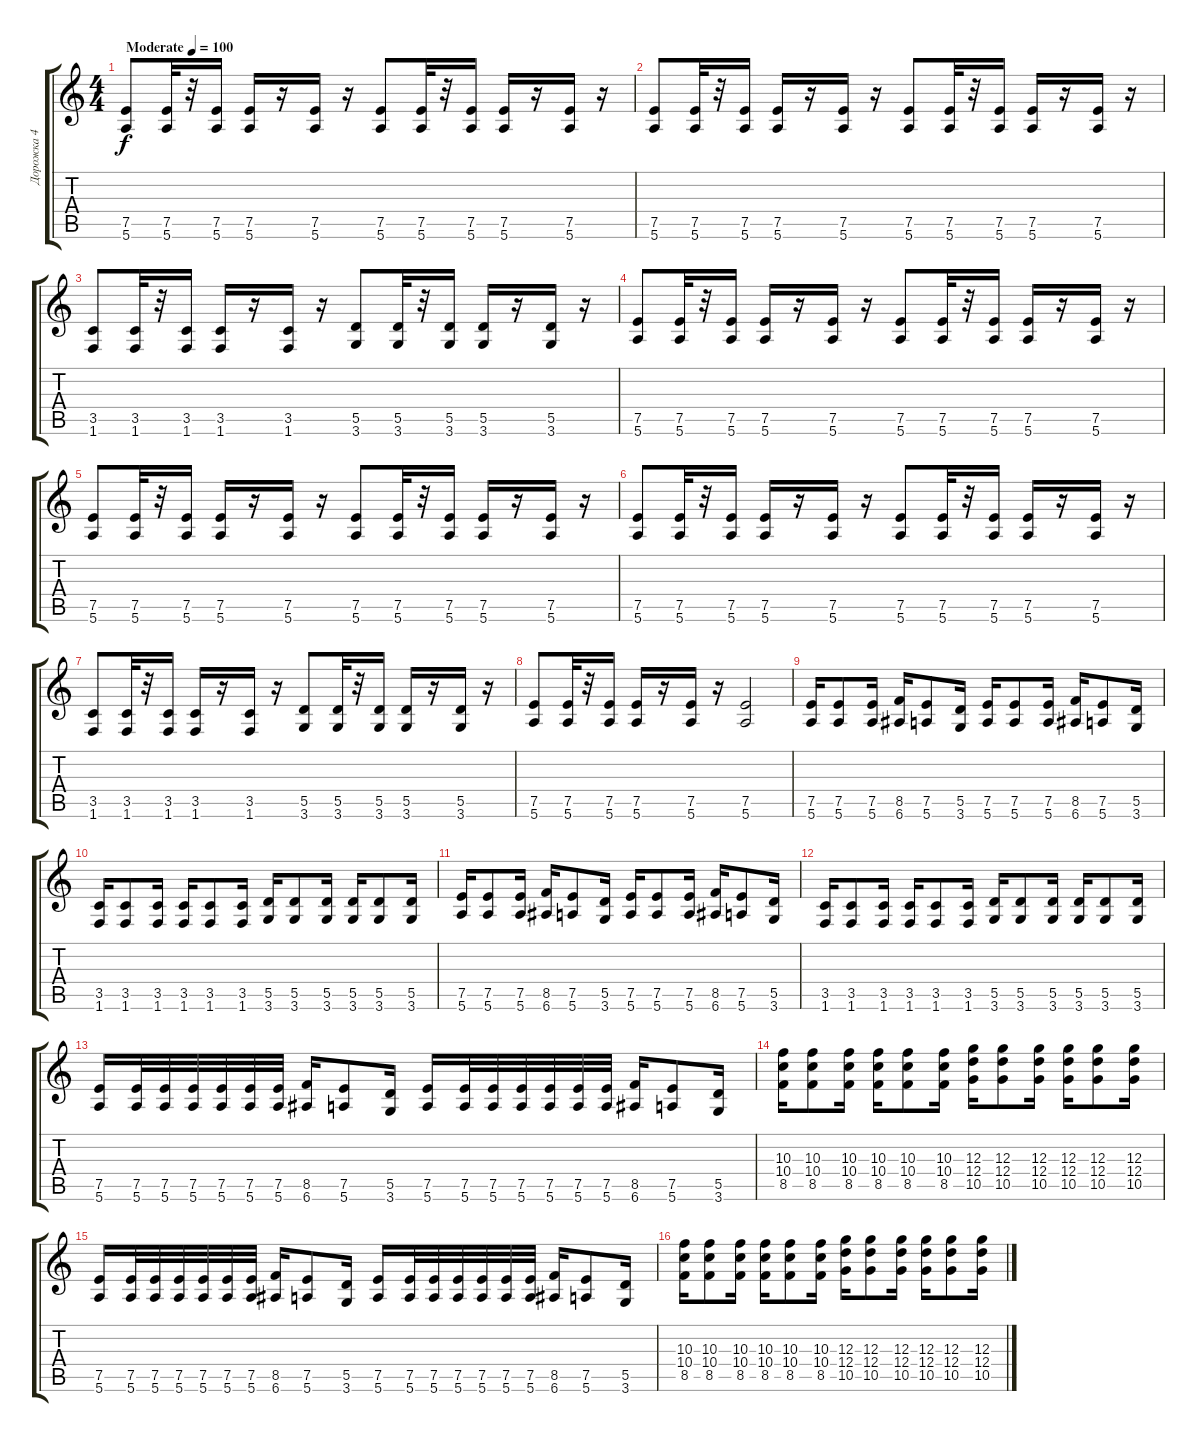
\track ("Дорожка 4" "Дорожка 4") {instrument distortionguitar}
\staff {score tabs}
\tuning (E4 B3 G3 D3 A2 E2) {hide}
\ts (4 4)
\tempo (100 "Moderate")
\clef g2
\ks c
(7.5 5.6).8{dy f instrument distortionguitar} (7.5 5.6).32 r.32 (7.5 5.6).16 (7.5 5.6).16 r.16 (7.5 5.6).16 r.16 (7.5 5.6).8 (7.5 5.6).32 r.32 (7.5 5.6).16 (7.5 5.6).16 r.16 (7.5 5.6).16 r.16 |
(7.5 5.6).8 (7.5 5.6).32 r.32 (7.5 5.6).16 (7.5 5.6).16 r.16 (7.5 5.6).16 r.16 (7.5 5.6).8 (7.5 5.6).32 r.32 (7.5 5.6).16 (7.5 5.6).16 r.16 (7.5 5.6).16 r.16 |
(3.5 1.6).8 (3.5 1.6).32 r.32 (3.5 1.6).16 (3.5 1.6).16 r.16 (3.5 1.6).16 r.16 (5.5 3.6).8 (5.5 3.6).32 r.32 (5.5 3.6).16 (5.5 3.6).16 r.16 (5.5 3.6).16 r.16 |
(7.5 5.6).8 (7.5 5.6).32 r.32 (7.5 5.6).16 (7.5 5.6).16 r.16 (7.5 5.6).16 r.16 (7.5 5.6).8 (7.5 5.6).32 r.32 (7.5 5.6).16 (7.5 5.6).16 r.16 (7.5 5.6).16 r.16 |
(7.5 5.6).8 (7.5 5.6).32 r.32 (7.5 5.6).16 (7.5 5.6).16 r.16 (7.5 5.6).16 r.16 (7.5 5.6).8 (7.5 5.6).32 r.32 (7.5 5.6).16 (7.5 5.6).16 r.16 (7.5 5.6).16 r.16 |
(7.5 5.6).8 (7.5 5.6).32 r.32 (7.5 5.6).16 (7.5 5.6).16 r.16 (7.5 5.6).16 r.16 (7.5 5.6).8 (7.5 5.6).32 r.32 (7.5 5.6).16 (7.5 5.6).16 r.16 (7.5 5.6).16 r.16 |
(3.5 1.6).8 (3.5 1.6).32 r.32 (3.5 1.6).16 (3.5 1.6).16 r.16 (3.5 1.6).16 r.16 (5.5 3.6).8 (5.5 3.6).32 r.32 (5.5 3.6).16 (5.5 3.6).16 r.16 (5.5 3.6).16 r.16 |
(7.5 5.6).8 (7.5 5.6).32 r.32 (7.5 5.6).16 (7.5 5.6).16 r.16 (7.5 5.6).16 r.16 (7.5 5.6).2 |
(7.5 5.6).16 (7.5 5.6).8 (7.5 5.6).16 (8.5 6.6).16 (7.5 5.6).8 (5.5 3.6).16 (7.5 5.6).16 (7.5 5.6).8 (7.5 5.6).16 (8.5 6.6).16 (7.5 5.6).8 (5.5 3.6).16 |
(3.5 1.6).16 (3.5 1.6).8 (3.5 1.6).16 (3.5 1.6).16 (3.5 1.6).8 (3.5 1.6).16 (5.5 3.6).16 (5.5 3.6).8 (5.5 3.6).16 (5.5 3.6).16 (5.5 3.6).8 (5.5 3.6).16 |
(7.5 5.6).16 (7.5 5.6).8 (7.5 5.6).16 (8.5 6.6).16 (7.5 5.6).8 (5.5 3.6).16 (7.5 5.6).16 (7.5 5.6).8 (7.5 5.6).16 (8.5 6.6).16 (7.5 5.6).8 (5.5 3.6).16 |
(3.5 1.6).16 (3.5 1.6).8 (3.5 1.6).16 (3.5 1.6).16 (3.5 1.6).8 (3.5 1.6).16 (5.5 3.6).16 (5.5 3.6).8 (5.5 3.6).16 (5.5 3.6).16 (5.5 3.6).8 (5.5 3.6).16 |
(7.5 5.6).16 (7.5 5.6).32 (7.5 5.6).32 (7.5 5.6).32 (7.5 5.6).32 (7.5 5.6).32 (7.5 5.6).32 (8.5 6.6).16 (7.5 5.6).8 (5.5 3.6).16 (7.5 5.6).16 (7.5 5.6).32 (7.5 5.6).32 (7.5 5.6).32 (7.5 5.6).32 (7.5 5.6).32 (7.5 5.6).32 (8.5 6.6).16 (7.5 5.6).8 (5.5 3.6).16 |
(10.3 10.4 8.5).16 (10.3 10.4 8.5).8 (10.3 10.4 8.5).16 (10.3 10.4 8.5).16 (10.3 10.4 8.5).8 (10.3 10.4 8.5).16 (12.3 12.4 10.5).16 (12.3 12.4 10.5).8 (12.3 12.4 10.5).16 (12.3 12.4 10.5).16 (12.3 12.4 10.5).8 (12.3 12.4 10.5).16 |
(7.5 5.6).16 (7.5 5.6).32 (7.5 5.6).32 (7.5 5.6).32 (7.5 5.6).32 (7.5 5.6).32 (7.5 5.6).32 (8.5 6.6).16 (7.5 5.6).8 (5.5 3.6).16 (7.5 5.6).16 (7.5 5.6).32 (7.5 5.6).32 (7.5 5.6).32 (7.5 5.6).32 (7.5 5.6).32 (7.5 5.6).32 (8.5 6.6).16 (7.5 5.6).8 (5.5 3.6).16 |
(10.3 10.4 8.5).16 (10.3 10.4 8.5).8 (10.3 10.4 8.5).16 (10.3 10.4 8.5).16 (10.3 10.4 8.5).8 (10.3 10.4 8.5).16 (12.3 12.4 10.5).16 (12.3 12.4 10.5).8 (12.3 12.4 10.5).16 (12.3 12.4 10.5).16 (12.3 12.4 10.5).8 (12.3 12.4 10.5).16
